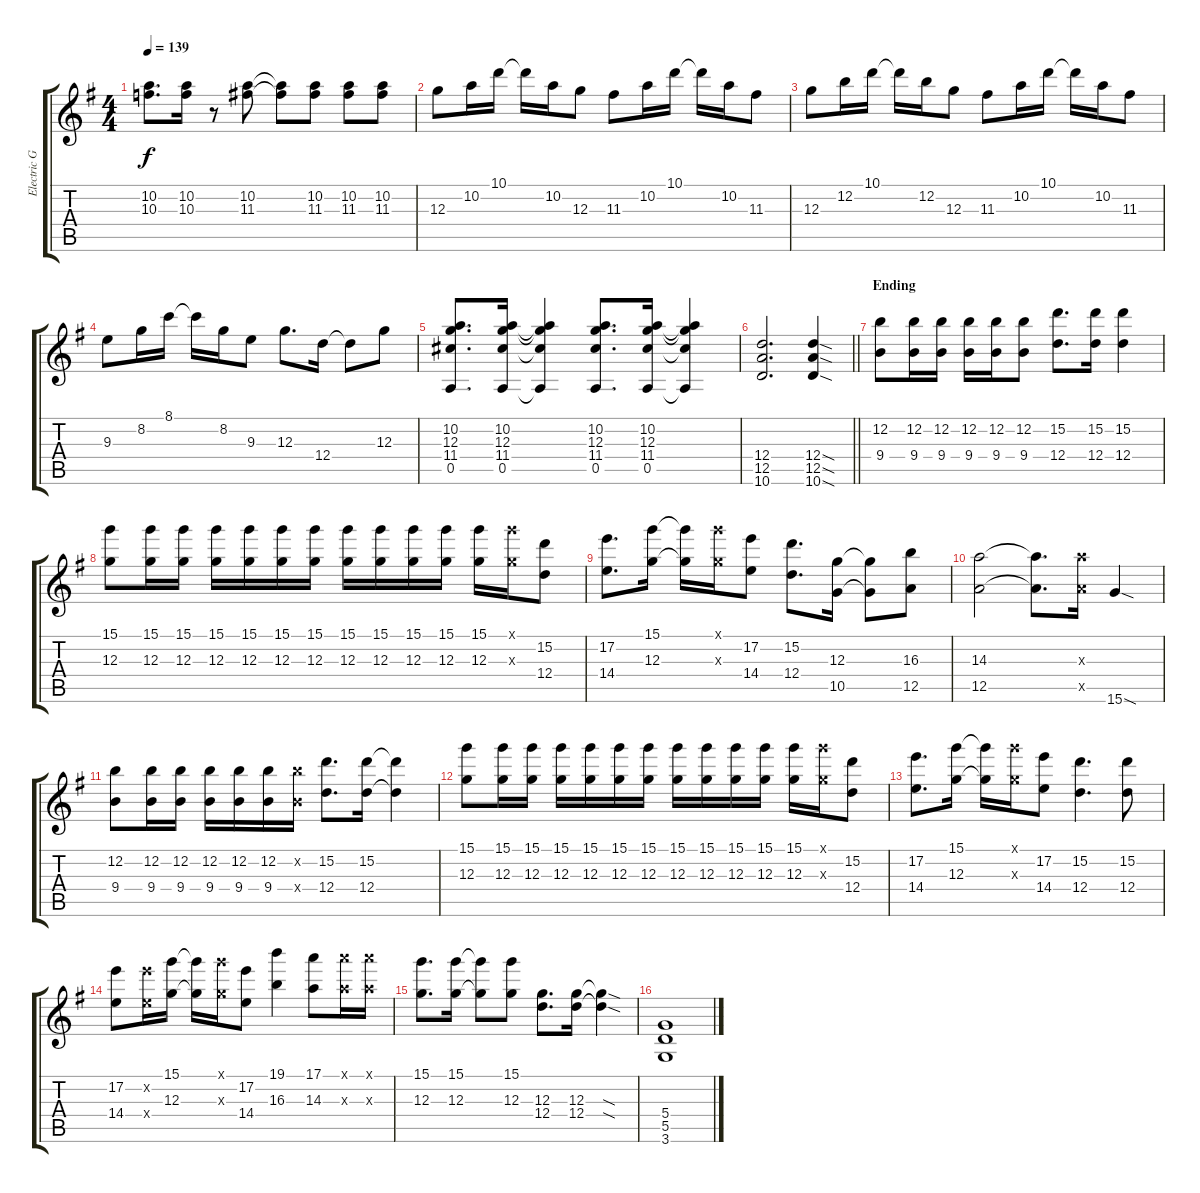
\track ("Electric Guitar I" "Electric G") {instrument distortionguitar}
\staff {score tabs}
\tuning (E4 B3 G3 D3 A2 E2) {hide}
\ts (4 4)
\tempo 139
\clef g2
\ks g
(10.2 10.3).8{d dy f} (10.2 10.3).16 r.8 (10.2 11.3).8 (10.2{t} 11.3{t}).8 (10.2 11.3).8 (10.2 11.3).8 (10.2 11.3).8 |
12.3.8 10.2.16 10.1.16 10.1{t}.16 10.2.16 12.3.8 11.3.8 10.2.16 10.1.16 10.1{t}.16 10.2.16 11.3.8 |
12.3.8 12.2.16 10.1.16 10.1{t}.16 12.2.16 12.3.8 11.3.8 10.2.16 10.1.16 10.1{t}.16 10.2.16 11.3.8 |
9.3.8 8.2.16 8.1.16 8.1{t}.16 8.2.16 9.3.8 12.3.8{d} 12.4.16 12.4{t}.8 12.3.8 |
(10.2 12.3 11.4 0.5).8{d} (10.2 12.3 11.4 0.5).16 (10.2{t} 12.3{t} 11.4{t} 0.5{t}).4 (10.2 12.3 11.4 0.5).8{d} (10.2 12.3 11.4 0.5).16 (10.2{t} 12.3{t} 11.4{t} 0.5{t}).4 |
\barLineRight lightlight
(12.4 12.5 10.6).2{d} (12.4{sod} 12.5{sod} 10.6{sod}).4 |
\section ("" "Ending")
(12.2 9.4).8 (12.2 9.4).16 (12.2 9.4).16 (12.2 9.4).16 (12.2 9.4).16 (12.2 9.4).8 (15.2 12.4).8{d} (15.2 12.4).16 (15.2 12.4).4 |
(15.1 12.3).8 (15.1 12.3).16 (15.1 12.3).16 (15.1 12.3).16 (15.1 12.3).16 (15.1 12.3).16 (15.1 12.3).16 (15.1 12.3).16 (15.1 12.3).16 (15.1 12.3).16 (15.1 12.3).16 (15.1 12.3).16 (15.1{x} 12.3{x}).16 (15.2 12.4).8 |
(17.2 14.4).8{d} (15.1 12.3).16 (15.1{t} 12.3{t}).16 (15.1{x} 12.3{x}).16 (17.2 14.4).8 (15.2 12.4).8{d} (12.3 10.5).16 (12.3{t} 10.5{t}).8 (16.3 12.5).8 |
(14.3 12.5).2 (14.3{t} 12.5{t}).8{d} (14.3{x} 12.5{x}).16 15.6{sod}.4 |
(12.2 9.4).8 (12.2 9.4).16 (12.2 9.4).16 (12.2 9.4).16 (12.2 9.4).16 (12.2 9.4).16 (12.2{x} 9.4{x}).16 (15.2 12.4).8{d} (15.2 12.4).16 (15.2{t} 12.4{t}).4 |
(15.1 12.3).8 (15.1 12.3).16 (15.1 12.3).16 (15.1 12.3).16 (15.1 12.3).16 (15.1 12.3).16 (15.1 12.3).16 (15.1 12.3).16 (15.1 12.3).16 (15.1 12.3).16 (15.1 12.3).16 (15.1 12.3).16 (15.1{x} 12.3{x}).16 (15.2 12.4).8 |
(17.2 14.4).8{d} (15.1 12.3).16 (15.1{t} 12.3{t}).16 (15.1{x} 12.3{x}).16 (17.2 14.4).8 (15.2 12.4).4{d} (15.2 12.4).8 |
(17.2 14.4).8 (17.2{x} 14.4{x}).16 (15.1 12.3).16 (15.1{t} 12.3{t}).16 (15.1{x} 12.3{x}).16 (17.2 14.4).8 (19.1 16.3).4 (17.1 14.3).8 (17.1{x} 14.3{x}).16 (17.1{x} 14.3{x}).16 |
(15.1 12.3).8{d} (15.1 12.3).16 (15.1{t} 12.3{t}).8 (15.1 12.3).8 (12.3 12.4).8{d} (12.3 12.4).16 (12.3{sod t} 12.4{sod t}).4 |
(5.4 5.5 3.6).1
